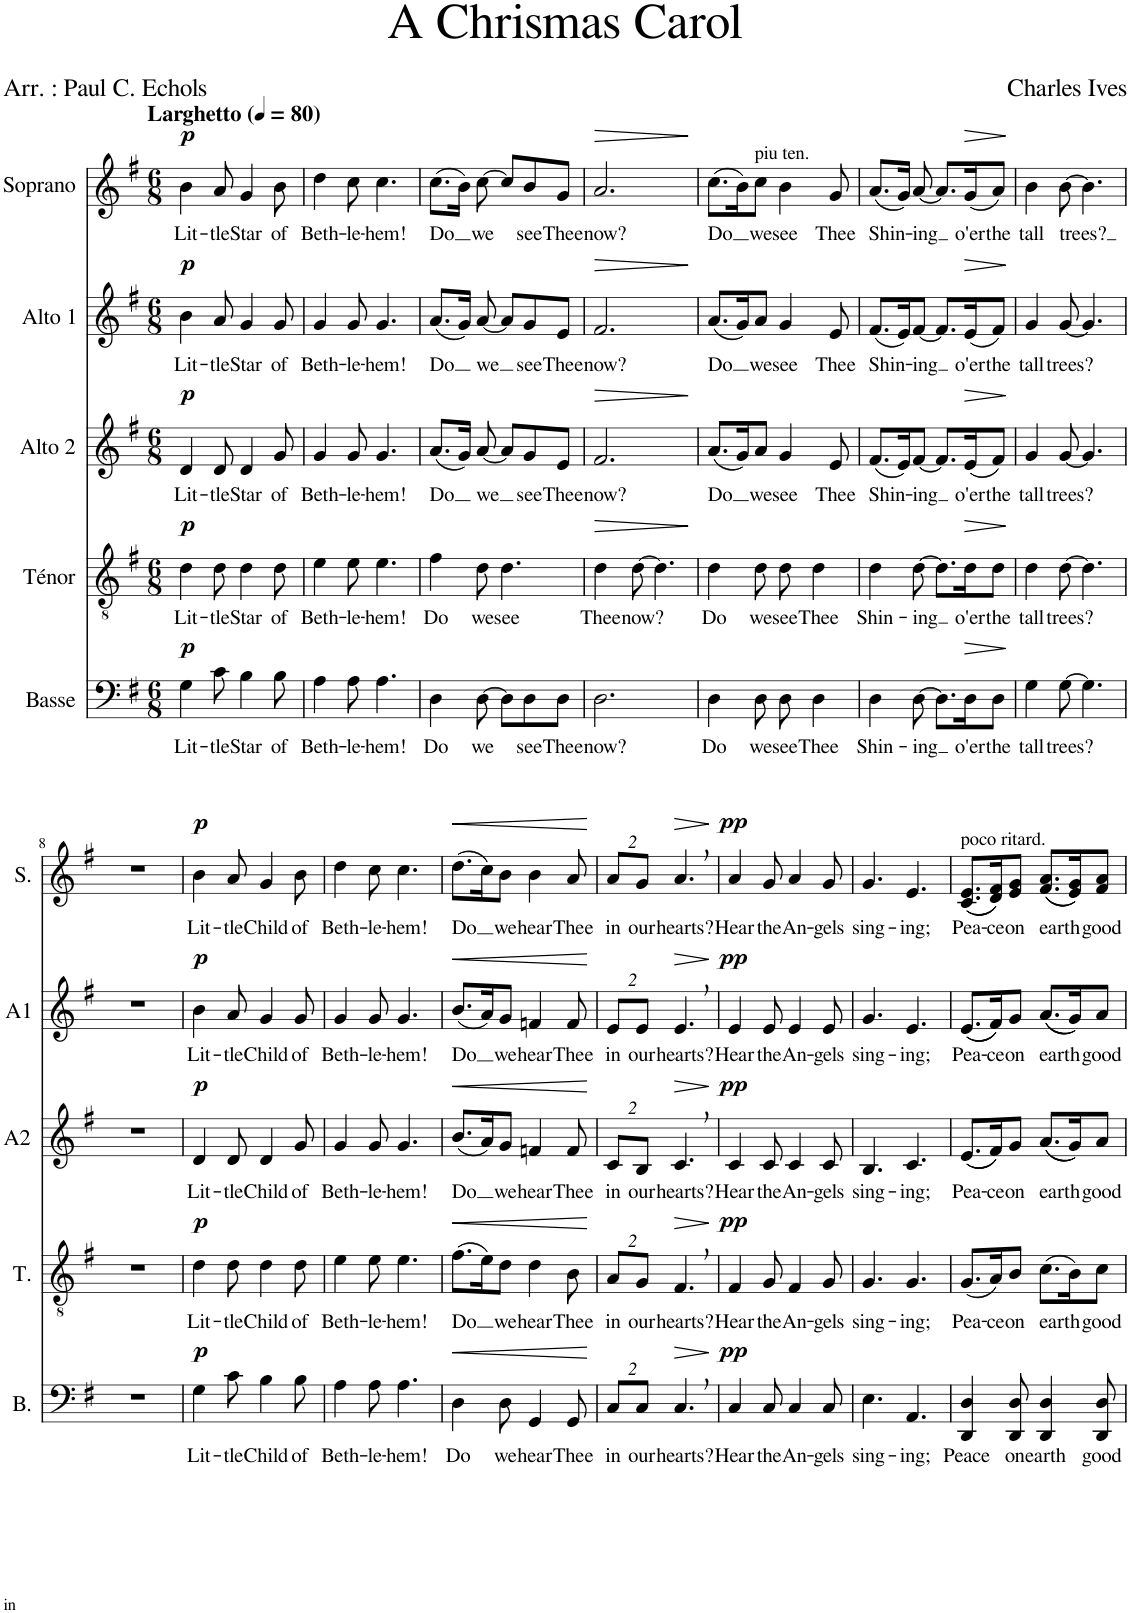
**kern	**text	**dynam	**kern	**text	**dynam	**kern	**text	**dynam	**kern	**text	**dynam	**kern	**text	**dynam
*part5	*part5	*part5	*part4	*part4	*part4	*part3	*part3	*part3	*part2	*part2	*part2	*part1	*part1	*part1
*staff5	*staff5	*staff5	*staff4	*staff4	*staff4	*staff3	*staff3	*staff3	*staff2	*staff2	*staff2	*staff1	*staff1	*staff1
*I"Basse	*	*	*I"Ténor	*	*	*I"Alto 2	*	*	*I"Alto 1	*	*	*I"Soprano	*	*
*I'B.	*	*	*I'T.	*	*	*I'A2	*	*	*I'A1	*	*	*I'S.	*	*
*clefF4	*	*	*clefGv2	*	*	*clefG2	*	*	*clefG2	*	*	*clefG2	*	*
*k[f#]	*	*	*k[f#]	*	*	*k[f#]	*	*	*k[f#]	*	*	*k[f#]	*	*
*M6/8	*	*	*M6/8	*	*	*M6/8	*	*	*M6/8	*	*	*M6/8	*	*
*MM80	*	*	*MM80	*	*	*MM80	*	*	*MM80	*	*	*MM80	*	*
=1	=1	=1	=1	=1	=1	=1	=1	=1	=1	=1	=1	=1	=1	=1
!	!	!	!	!	!	!	!	!	!	!	!	!LO:TX:a:B:t=Larghetto	!	!
!	!LO:LY:b	!LO:DY:a	!	!LO:LY:b	!LO:DY:a	!	!LO:LY:b	!LO:DY:a	!	!LO:LY:b	!LO:DY:a	!	!LO:LY:b	!LO:DY:a
4G\	Lit-	p	4d\	Lit-	p	4d/	Lit-	p	4b\	Lit-	p	4b\	Lit-	p
!	!LO:LY:b	!	!	!LO:LY:b	!	!	!LO:LY:b	!	!	!LO:LY:b	!	!	!LO:LY:b	!
8c\	-tle	.	8d\	-tle	.	8d/	-tle	.	8a/	-tle	.	8a/	-tle	.
!	!LO:LY:b	!	!	!LO:LY:b	!	!	!LO:LY:b	!	!	!LO:LY:b	!	!	!LO:LY:b	!
4B\	Star	.	4d\	Star	.	4d/	Star	.	4g/	Star	.	4g/	Star	.
!	!LO:LY:b	!	!	!LO:LY:b	!	!	!LO:LY:b	!	!	!LO:LY:b	!	!	!LO:LY:b	!
8B\	of	.	8d\	of	.	8g/	of	.	8g/	of	.	8b\	of	.
=2	=2	=2	=2	=2	=2	=2	=2	=2	=2	=2	=2	=2	=2	=2
!	!LO:LY:b	!	!	!LO:LY:b	!	!	!LO:LY:b	!	!	!LO:LY:b	!	!	!LO:LY:b	!
4A\	Beth-	.	4e\	Beth-	.	4g/	Beth-	.	4g/	Beth-	.	4dd\	Beth-	.
!	!LO:LY:b	!	!	!LO:LY:b	!	!	!LO:LY:b	!	!	!LO:LY:b	!	!	!LO:LY:b	!
8A\	-le-	.	8e\	-le-	.	8g/	-le-	.	8g/	-le-	.	8cc\	-le-	.
!	!LO:LY:b	!	!	!LO:LY:b	!	!	!LO:LY:b	!	!	!LO:LY:b	!	!	!LO:LY:b	!
4.A\	-hem!	.	4.e\	-hem!	.	4.g/	-hem!	.	4.g/	-hem!	.	4.cc\	-hem!	.
=3	=3	=3	=3	=3	=3	=3	=3	=3	=3	=3	=3	=3	=3	=3
!	!LO:LY:b	!	!	!LO:LY:b	!	!	!LO:LY:b	!	!	!LO:LY:b	!	!	!LO:LY:b	!
4D\	Do	.	4f#\	Do	.	(8.a/L	Do	.	(8.a/L	Do	.	(8.cc\L	Do	.
.	.	.	.	.	.	16g/Jk)	.	.	16g/Jk)	.	.	16b\Jk)	.	.
!	!LO:LY:b	!	!	!LO:LY:b	!	!	!LO:LY:b	!	!	!LO:LY:b	!	!	!LO:LY:b	!
[8D\	we	.	8d\	we	.	[8a/	we	.	[8a/	we	.	[8cc\	we	.
!	!	!	!	!LO:LY:b	!	!	!	!	!	!	!	!	!	!
8D\L]	.	.	4.d\	see	.	8a/L]	.	.	8a/L]	.	.	8cc/L]	.	.
!	!LO:LY:b	!	!	!	!	!	!LO:LY:b	!	!	!LO:LY:b	!	!	!LO:LY:b	!
8D\	see	.	.	.	.	8g/	see	.	8g/	see	.	8b/	see	.
!	!LO:LY:b	!	!	!	!	!	!LO:LY:b	!	!	!LO:LY:b	!	!	!LO:LY:b	!
8D\J	Thee	.	.	.	.	8e/J	Thee	.	8e/J	Thee	.	8g/J	Thee	.
=4	=4	=4	=4	=4	=4	=4	=4	=4	=4	=4	=4	=4	=4	=4
!	!LO:LY:b	!	!	!LO:LY:b	!LO:HP:b	!	!LO:LY:b	!LO:HP:b	!	!LO:LY:b	!LO:HP:b	!	!LO:LY:b	!LO:HP:b
2.D\	now?	.	4d\	Thee	>	2.f#/	now?	>	2.f#/	now?	>	2.a/	now?	>
!	!	!	!	!LO:LY:b	!	!	!	!	!	!	!	!	!	!
.	.	.	[8d\	now?	.	.	.	.	.	.	.	.	.	.
.	.	.	4.d\]	.	.	.	.	.	.	.	.	.	.	.
.	.	.	.	.	]	.	.	]	.	.	]	.	.	]
=5	=5	=5	=5	=5	=5	=5	=5	=5	=5	=5	=5	=5	=5	=5
!	!LO:LY:b	!	!	!LO:LY:b	!	!	!LO:LY:b	!	!	!LO:LY:b	!	!	!LO:LY:b	!
4D\	Do	.	4d\	Do	.	(8.a/L	Do	.	(8.a/L	Do	.	(8.cc\L	Do	.
.	.	.	.	.	.	16g/K)	.	.	16g/K)	.	.	16b\K)	.	.
!	!	!	!	!	!	!	!	!	!	!	!	!LO:TX:a:t=piu ten.	!	!
!	!LO:LY:b	!	!	!LO:LY:b	!	!	!LO:LY:b	!	!	!LO:LY:b	!	!	!LO:LY:b	!
8D\	we	.	8d\	we	.	8a/J	we	.	8a/J	we	.	8cc\J	we	.
!	!LO:LY:b	!	!	!LO:LY:b	!	!	!LO:LY:b	!	!	!LO:LY:b	!	!	!LO:LY:b	!
8D\	see	.	8d\	see	.	4g/	see	.	4g/	see	.	4b\	see	.
!	!LO:LY:b	!	!	!LO:LY:b	!	!	!	!	!	!	!	!	!	!
4D\	Thee	.	4d\	Thee	.	.	.	.	.	.	.	.	.	.
!	!	!	!	!	!	!	!LO:LY:b	!	!	!LO:LY:b	!	!	!LO:LY:b	!
.	.	.	.	.	.	8e/	Thee	.	8e/	Thee	.	8g/	Thee	.
=6	=6	=6	=6	=6	=6	=6	=6	=6	=6	=6	=6	=6	=6	=6
!	!LO:LY:b	!	!	!LO:LY:b	!	!	!LO:LY:b	!	!	!LO:LY:b	!	!	!LO:LY:b	!
4D\	Shin-	.	4d\	Shin-	.	(8.f#/L	Shin-	.	(8.f#/L	Shin-	.	(8.a/L	Shin-	.
.	.	.	.	.	.	16e/K)	.	.	16e/K)	.	.	16g/Jk)	.	.
!	!LO:LY:b	!	!	!LO:LY:b	!	!	!LO:LY:b	!	!	!LO:LY:b	!	!	!LO:LY:b	!
[8D\	-ing	.	[8d\	-ing	.	[8f#/J	-ing	.	[8f#/J	-ing	.	[8a/	-ing	.
8.D\L]	.	.	8.d\L]	.	.	8.f#/L]	.	.	8.f#/L]	.	.	8.a/L]	.	.
!	!LO:LY:b	!LO:HP:b	!	!LO:LY:b	!LO:HP:b	!	!LO:LY:b	!LO:HP:b	!	!LO:LY:b	!LO:HP:b	!	!LO:LY:b	!LO:HP:b
16D\K	o'er	>	16d\K	o'er	>	(16e/K	o'er	>	(16e/K	o'er	>	(16g/K	o'er	>
!	!LO:LY:b	!	!	!LO:LY:b	!	!	!LO:LY:b	!	!	!LO:LY:b	!	!	!LO:LY:b	!
8D\J	the	.	8d\J	the	.	8f#/J)	the	.	8f#/J)	the	.	8a/J)	the	.
.	.	]	.	.	]	.	.	]	.	.	]	.	.	]
=7	=7	=7	=7	=7	=7	=7	=7	=7	=7	=7	=7	=7	=7	=7
!	!LO:LY:b	!	!	!LO:LY:b	!	!	!LO:LY:b	!	!	!LO:LY:b	!	!	!LO:LY:b	!
4G\	tall	.	4d\	tall	.	4g/	tall	.	4g/	tall	.	4b\	tall	.
!	!LO:LY:b	!	!	!LO:LY:b	!	!	!LO:LY:b	!	!	!LO:LY:b	!	!	!LO:LY:b	!
[8G\	trees?	.	[8d\	trees?	.	[8g/	trees?	.	[8g/	trees?	.	[8b\	trees?	.
4.G\]	.	.	4.d\]	.	.	4.g/]	.	.	4.g/]	.	.	4.b\]	.	.
!!LO:LB:g=z
=8	=8	=8	=8	=8	=8	=8	=8	=8	=8	=8	=8	=8	=8	=8
2.r	.	.	2.r	.	.	2.r	.	.	2.r	.	.	2.r	.	.
=9	=9	=9	=9	=9	=9	=9	=9	=9	=9	=9	=9	=9	=9	=9
!	!LO:LY:b	!LO:DY:a	!	!LO:LY:b	!LO:DY:a	!	!LO:LY:b	!LO:DY:a	!	!LO:LY:b	!LO:DY:a	!	!LO:LY:b	!LO:DY:a
4G\	Lit-	p	4d\	Lit-	p	4d/	Lit-	p	4b\	Lit-	p	4b\	Lit-	p
!	!LO:LY:b	!	!	!LO:LY:b	!	!	!LO:LY:b	!	!	!LO:LY:b	!	!	!LO:LY:b	!
8c\	-tle	.	8d\	-tle	.	8d/	-tle	.	8a/	-tle	.	8a/	-tle	.
!	!LO:LY:b	!	!	!LO:LY:b	!	!	!LO:LY:b	!	!	!LO:LY:b	!	!	!LO:LY:b	!
4B\	Child	.	4d\	Child	.	4d/	Child	.	4g/	Child	.	4g/	Child	.
!	!LO:LY:b	!	!	!LO:LY:b	!	!	!LO:LY:b	!	!	!LO:LY:b	!	!	!LO:LY:b	!
8B\	of	.	8d\	of	.	8g/	of	.	8g/	of	.	8b\	of	.
=10	=10	=10	=10	=10	=10	=10	=10	=10	=10	=10	=10	=10	=10	=10
!	!LO:LY:b	!	!	!LO:LY:b	!	!	!LO:LY:b	!	!	!LO:LY:b	!	!	!LO:LY:b	!
4A\	Beth-	.	4e\	Beth-	.	4g/	Beth-	.	4g/	Beth-	.	4dd\	Beth-	.
!	!LO:LY:b	!	!	!LO:LY:b	!	!	!LO:LY:b	!	!	!LO:LY:b	!	!	!LO:LY:b	!
8A\	-le-	.	8e\	-le-	.	8g/	-le-	.	8g/	-le-	.	8cc\	-le-	.
!	!LO:LY:b	!	!	!LO:LY:b	!	!	!LO:LY:b	!	!	!LO:LY:b	!	!	!LO:LY:b	!
4.A\	-hem!	.	4.e\	-hem!	.	4.g/	-hem!	.	4.g/	-hem!	.	4.cc\	-hem!	.
=11	=11	=11	=11	=11	=11	=11	=11	=11	=11	=11	=11	=11	=11	=11
!	!LO:LY:b	!LO:HP:b	!	!LO:LY:b	!LO:HP:b	!	!LO:LY:b	!LO:HP:b	!	!LO:LY:b	!LO:HP:b	!	!LO:LY:b	!LO:HP:b
4D\	Do	<	(8.f#\L	Do	<	(8.b/L	Do	<	(8.b/L	Do	<	(8.dd\L	Do	<
.	.	.	16e\K)	.	.	16a/K)	.	.	16a/K)	.	.	16cc\K)	.	.
!	!LO:LY:b	!	!	!LO:LY:b	!	!	!LO:LY:b	!	!	!LO:LY:b	!	!	!LO:LY:b	!
8D\	we	.	8d\J	we	.	8g/J	we	.	8g/J	we	.	8b\J	we	.
!	!LO:LY:b	!	!	!LO:LY:b	!	!	!LO:LY:b	!	!	!LO:LY:b	!	!	!LO:LY:b	!
4GG/	hear	.	4d\	hear	.	4fn/	hear	.	4fn/	hear	.	4b\	hear	.
!	!LO:LY:b	!	!	!LO:LY:b	!	!	!LO:LY:b	!	!	!LO:LY:b	!	!	!LO:LY:b	!
8GG/	Thee	.	8B\	Thee	.	8f/	Thee	.	8f/	Thee	.	8a/	Thee	.
.	.	[	.	.	[	.	.	[	.	.	[	.	.	[
=12	=12	=12	=12	=12	=12	=12	=12	=12	=12	=12	=12	=12	=12	=12
*Xbrackettup	*	*	*	*	*	*	*	*	*	*	*	*	*	*
!	!LO:LY:b	!	!	!	!	!	!	!	!	!	!	!	!	!
*	*	*	*Xbrackettup	*	*	*	*	*	*	*	*	*	*	*
!	!	!	!	!LO:LY:b	!	!	!	!	!	!	!	!	!	!
*	*	*	*	*	*	*Xbrackettup	*	*	*	*	*	*	*	*
!	!	!	!	!	!	!	!LO:LY:b	!	!	!	!	!	!	!
*	*	*	*	*	*	*	*	*	*Xbrackettup	*	*	*	*	*
!	!	!	!	!	!	!	!	!	!	!LO:LY:b	!	!	!	!
*	*	*	*	*	*	*	*	*	*	*	*	*Xbrackettup	*	*
!	!	!	!	!	!	!	!	!	!	!	!	!	!LO:LY:b	!
16%3C/L	in	.	16%3A/L	in	.	16%3c/L	in	.	16%3e/L	in	.	16%3a/L	in	.
!	!LO:LY:b	!	!	!LO:LY:b	!	!	!LO:LY:b	!	!	!LO:LY:b	!	!	!LO:LY:b	!
16%3C/J	our	.	16%3G/J	our	.	16%3B/J	our	.	16%3e/J	our	.	16%3g/J	our	.
!	!LO:LY:b	!LO:HP:b	!	!LO:LY:b	!LO:HP:b	!	!LO:LY:b	!LO:HP:b	!	!LO:LY:b	!LO:HP:b	!	!LO:LY:b	!LO:HP:b
4.C,/	hearts?	>	4.F#,/	hearts?	>	4.c,/	hearts?	>	4.e,/	hearts?	>	4.a,/	hearts?	>
.	.	]	.	.	]	.	.	]	.	.	]	.	.	]
=13	=13	=13	=13	=13	=13	=13	=13	=13	=13	=13	=13	=13	=13	=13
!	!LO:LY:b	!LO:DY:a	!	!LO:LY:b	!LO:DY:a	!	!LO:LY:b	!LO:DY:a	!	!LO:LY:b	!LO:DY:a	!	!LO:LY:b	!LO:DY:a
4C/	Hear	pp	4F#/	Hear	pp	4c/	Hear	pp	4e/	Hear	pp	4a/	Hear	pp
!	!LO:LY:b	!	!	!LO:LY:b	!	!	!LO:LY:b	!	!	!LO:LY:b	!	!	!LO:LY:b	!
8C/	the	.	8G/	the	.	8c/	the	.	8e/	the	.	8g/	the	.
!	!LO:LY:b	!	!	!LO:LY:b	!	!	!LO:LY:b	!	!	!LO:LY:b	!	!	!LO:LY:b	!
4C/	An-	.	4F#/	An-	.	4c/	An-	.	4e/	An-	.	4a/	An-	.
!	!LO:LY:b	!	!	!LO:LY:b	!	!	!LO:LY:b	!	!	!LO:LY:b	!	!	!LO:LY:b	!
8C/	-gels	.	8G/	-gels	.	8c/	-gels	.	8e/	-gels	.	8g/	-gels	.
=14	=14	=14	=14	=14	=14	=14	=14	=14	=14	=14	=14	=14	=14	=14
!	!LO:LY:b	!	!	!LO:LY:b	!	!	!LO:LY:b	!	!	!LO:LY:b	!	!	!LO:LY:b	!
4.E\	sing-	.	4.G/	sing-	.	4.B/	sing-	.	4.g/	sing-	.	4.g/	sing-	.
!	!LO:LY:b	!	!	!LO:LY:b	!	!	!LO:LY:b	!	!	!LO:LY:b	!	!	!LO:LY:b	!
4.AA/	-ing;	.	4.G/	-ing;	.	4.c/	-ing;	.	4.e/	-ing;	.	4.e/	-ing;	.
=15	=15	=15	=15	=15	=15	=15	=15	=15	=15	=15	=15	=15	=15	=15
!	!	!	!	!	!	!	!	!	!	!	!	!LO:TX:a:t=poco ritard.	!	!
!	!LO:LY:b	!	!	!LO:LY:b	!	!	!LO:LY:b	!	!	!LO:LY:b	!	!	!LO:LY:b	!
4DD/ 4D/	Peace	.	(8.G/L	Pea-	.	((8.e/L	Pea-	.	((8.e/L	Pea-	.	((8.c/ 8.e/L	Pea-	.
!	!	!	!	!LO:LY:b	!	!	!LO:LY:b	!	!	!LO:LY:b	!	!	!LO:LY:b	!
.	.	.	16A/K)	-ce	.	16f#/K))	-ce	.	16f#/K))	-ce	.	16d/ 16f#/K))	-ce	.
!	!LO:LY:b	!	!	!LO:LY:b	!	!	!LO:LY:b	!	!	!LO:LY:b	!	!	!LO:LY:b	!
8DD/ 8D/	on	.	8B/J	on	.	8g/J	on	.	8g/J	on	.	8e/ 8g/J	on	.
!	!LO:LY:b	!	!	!LO:LY:b	!	!	!LO:LY:b	!	!	!LO:LY:b	!	!	!LO:LY:b	!
4DD/ 4D/	earth	.	(8.c\L	earth	.	((8.a/L	earth	.	((8.a/L	earth	.	((8.f#/ 8.a/L	earth	.
.	.	.	16B\K)	.	.	16g/K))	.	.	16g/K))	.	.	16e/ 16g/K))	.	.
!	!LO:LY:b	!	!	!LO:LY:b	!	!	!LO:LY:b	!	!	!LO:LY:b	!	!	!LO:LY:b	!
8DD/ 8D/	good	.	8c\J	good	.	8a/J	good	.	8a/J	good	.	8f#/ 8a/J	good	.
=	=	=	=	=	=	=	=	=	=	=	=	=	=	=
*-	*-	*-	*-	*-	*-	*-	*-	*-	*-	*-	*-	*-	*-	*-
